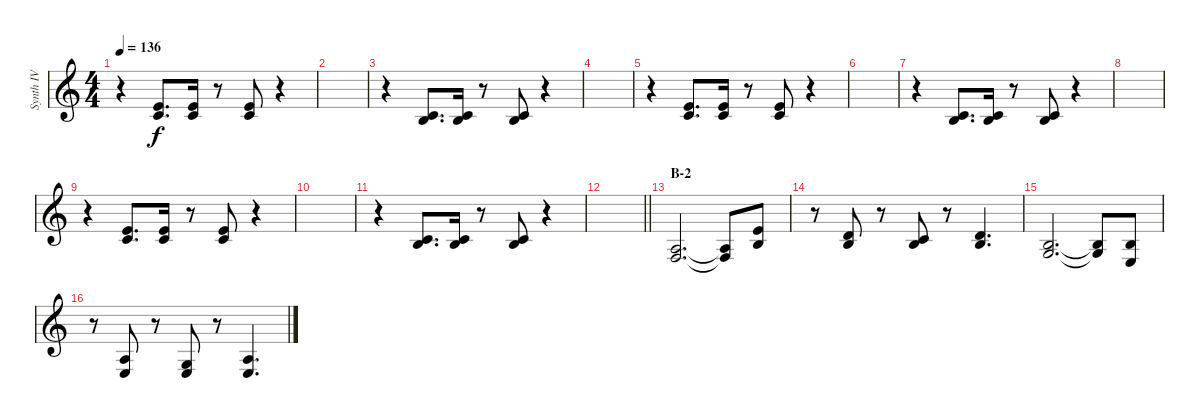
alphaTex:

\track ("Synth IV" "Synth IV") {instrument pad7halo}
\staff {score}
\tuning (E4 B3 G3 D3 A2 D2) {hide}
\ts (4 4)
\tempo 136
\clef g2
\ks c
r.4{dy f} (0.1 1.2).8{d} (0.1 1.2).16 r.8 (0.1 1.2).8 r.4 |
|
r.4 (1.2 4.3).8{d} (1.2 4.3).16 r.8 (1.2 4.3).8 r.4 |
|
r.4 (0.1 1.2).8{d} (0.1 1.2).16 r.8 (0.1 1.2).8 r.4 |
|
r.4 (1.2 4.3).8{d} (1.2 4.3).16 r.8 (1.2 4.3).8 r.4 |
|
r.4 (0.1 1.2).8{d} (0.1 1.2).16 r.8 (0.1 1.2).8 r.4 |
|
r.4 (1.2 4.3).8{d} (1.2 4.3).16 r.8 (1.2 4.3).8 r.4 |
\barLineRight lightlight
|
\section ("" "B-2")
(2.3 3.4).2{d} (2.3{t} 3.4{t}).8 (0.1 0.2).8 |
r.8 (3.2 4.3).8 r.8 (1.2 4.3).8 r.8 (3.2 4.3).4{d} |
(0.2 0.3).2{d} (0.2{t} 0.3{t}).8 (0.2 2.4).8 |
r.8 (2.3 2.4).8 r.8 (0.3 2.4).8 r.8 (2.3 2.4).4{d}
